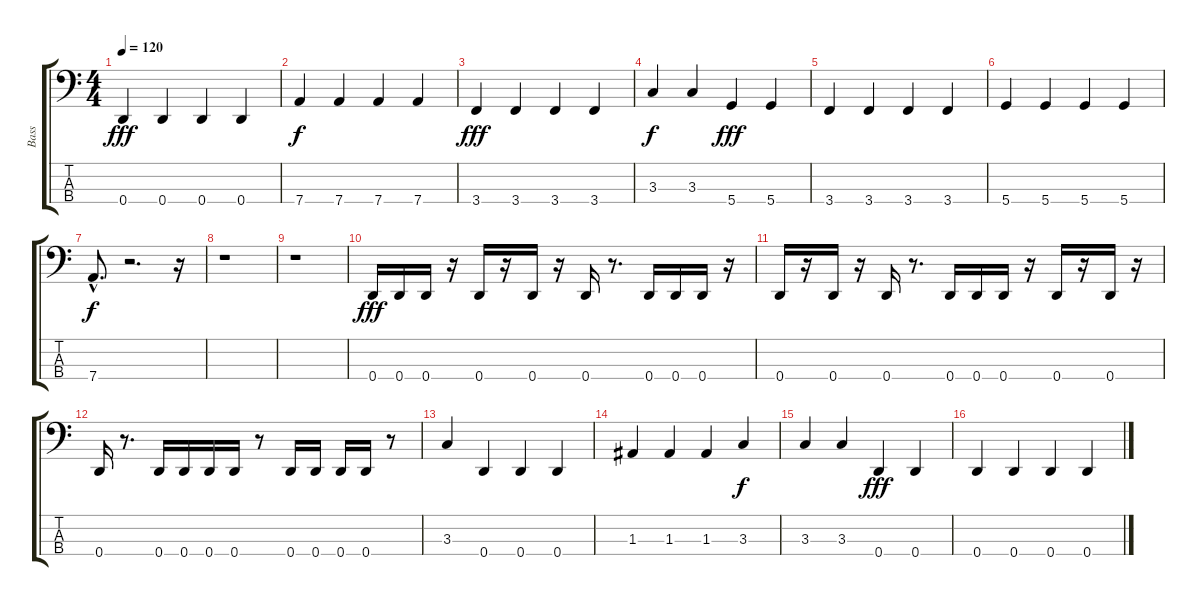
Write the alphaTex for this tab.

\track ("Bass" "Bass") {instrument electricbasspick}
\staff {score tabs}
\tuning (G2 D2 A1 D1) {hide}
\ts (4 4)
\tempo 120
\clef f4
\ks c
0.4.4{dy fff} 0.4.4 0.4.4 0.4.4 |
7.4.4{dy f} 7.4.4 7.4.4 7.4.4 |
3.4.4{dy fff} 3.4.4 3.4.4 3.4.4 |
3.3.4{dy f} 3.3.4 5.4.4{dy fff} 5.4.4 |
3.4.4 3.4.4 3.4.4 3.4.4 |
5.4.4 5.4.4 5.4.4 5.4.4 |
7.4{hac}.8{d dy f} r.2{d} r.16 |
r.1 |
r.1 |
0.4.16{dy fff} 0.4.16 0.4.16 r.16 0.4.16 r.16 0.4.16 r.16 0.4.16 r.8{d} 0.4.16 0.4.16 0.4.16 r.16 |
0.4.16 r.16 0.4.16 r.16 0.4.16 r.8{d} 0.4.16 0.4.16 0.4.16 r.16 0.4.16 r.16 0.4.16 r.16 |
0.4.16 r.8{d} 0.4.16 0.4.16 0.4.16 0.4.16 r.8 0.4.16 0.4.16 0.4.16 0.4.16 r.8 |
3.3.4 0.4.4 0.4.4 0.4.4 |
1.3.4 1.3.4 1.3.4 3.3.4{dy f} |
3.3.4 3.3.4 0.4.4{dy fff} 0.4.4 |
0.4.4 0.4.4 0.4.4 0.4.4
